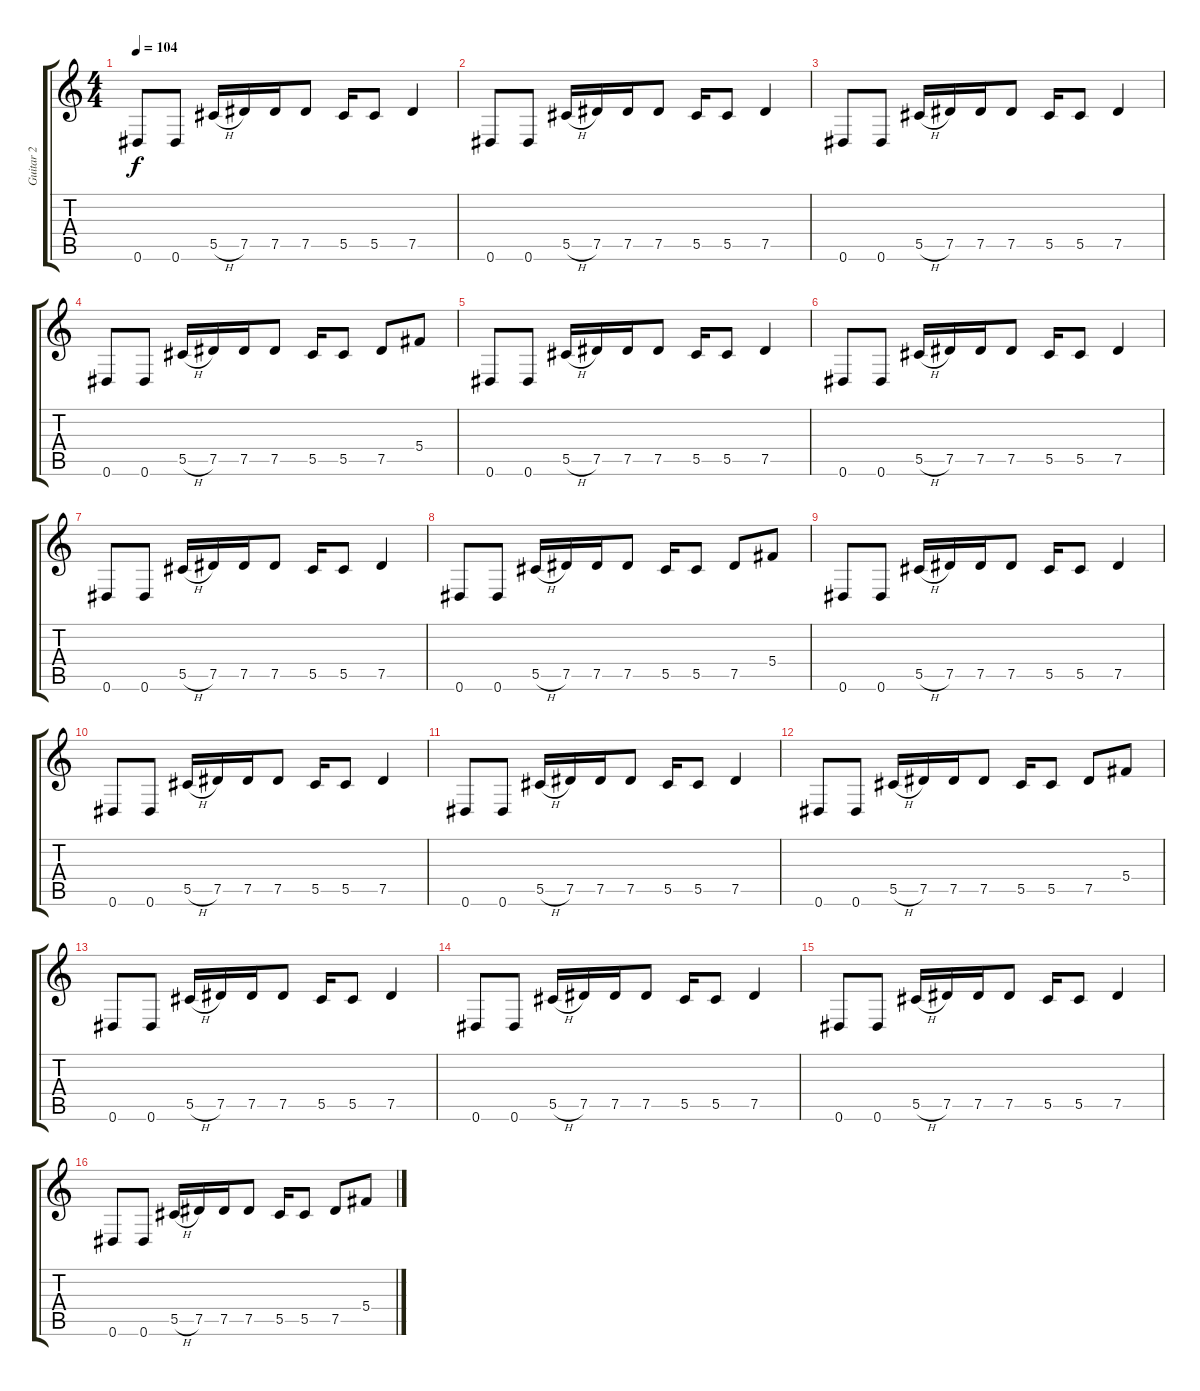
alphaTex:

\track ("Guitar 2" "Guitar 2") {instrument distortionguitar}
\staff {score tabs}
\tuning (Eb4 Bb3 Gb3 Db3 Ab2 Eb2) {hide}
\ts (4 4)
\tempo 104
\clef g2
\ks c
0.6.8{dy f volume 8} 0.6.8 5.5{h}.16 7.5.16 7.5.16 7.5.8 5.5.16 5.5.8 7.5.4 |
0.6.8{volume 8} 0.6.8 5.5{h}.16 7.5.16 7.5.16 7.5.8 5.5.16 5.5.8 7.5.4 |
0.6.8{volume 8} 0.6.8 5.5{h}.16 7.5.16 7.5.16 7.5.8 5.5.16 5.5.8 7.5.4 |
0.6.8{volume 8} 0.6.8 5.5{h}.16 7.5.16 7.5.16 7.5.8 5.5.16 5.5.8 7.5.8 5.4.8 |
0.6.8{volume 8} 0.6.8 5.5{h}.16 7.5.16 7.5.16 7.5.8 5.5.16 5.5.8 7.5.4 |
0.6.8{volume 16} 0.6.8 5.5{h}.16 7.5.16 7.5.16 7.5.8 5.5.16 5.5.8 7.5.4 |
0.6.8 0.6.8 5.5{h}.16 7.5.16 7.5.16 7.5.8 5.5.16 5.5.8 7.5.4 |
0.6.8 0.6.8 5.5{h}.16 7.5.16 7.5.16 7.5.8 5.5.16 5.5.8 7.5.8 5.4.8 |
0.6.8 0.6.8 5.5{h}.16 7.5.16 7.5.16 7.5.8 5.5.16 5.5.8 7.5.4 |
0.6.8 0.6.8 5.5{h}.16 7.5.16 7.5.16 7.5.8 5.5.16 5.5.8 7.5.4 |
0.6.8 0.6.8 5.5{h}.16 7.5.16 7.5.16 7.5.8 5.5.16 5.5.8 7.5.4 |
0.6.8 0.6.8 5.5{h}.16 7.5.16 7.5.16 7.5.8 5.5.16 5.5.8 7.5.8 5.4.8 |
0.6.8 0.6.8 5.5{h}.16 7.5.16 7.5.16 7.5.8 5.5.16 5.5.8 7.5.4 |
0.6.8 0.6.8 5.5{h}.16 7.5.16 7.5.16 7.5.8 5.5.16 5.5.8 7.5.4 |
0.6.8 0.6.8 5.5{h}.16 7.5.16 7.5.16 7.5.8 5.5.16 5.5.8 7.5.4 |
0.6.8 0.6.8 5.5{h}.16 7.5.16 7.5.16 7.5.8 5.5.16 5.5.8 7.5.8 5.4.8
